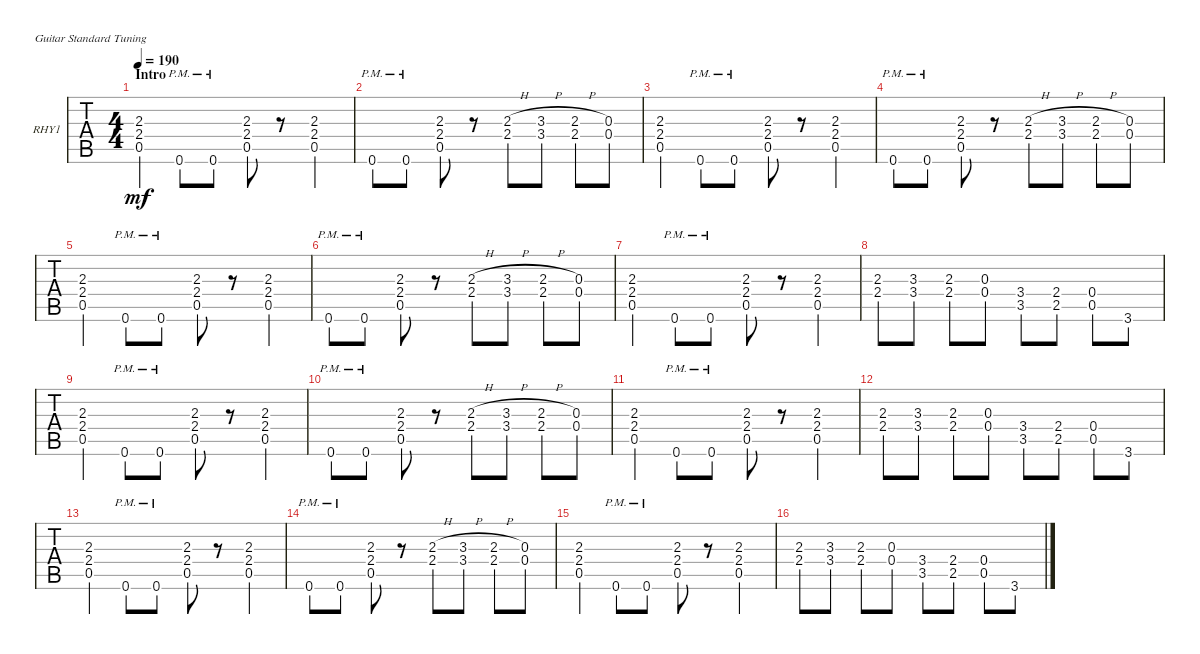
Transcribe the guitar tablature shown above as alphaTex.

\defaultSystemsLayout 4
\bracketExtendMode groupsimilarinstruments
\firstSystemTrackNameOrientation horizontal
\otherSystemsTrackNameOrientation horizontal
\track ("Rhythm Guitar 1" "RHY1") {instrument overdrivenguitar}
\staff {tabs}
\tuning (E4 B3 G3 D3 A2 E2)
\ts (4 4)
\section ("" "Intro")
\tempo 190
\clef g2
\scale
0.485477
\ks c
(0.5 2.4 2.3).4{dy mf instrument overdrivenguitar} 0.6{pm}.8 0.6{pm}.8 (0.5 2.4 2.3).8 r.8 (0.5 2.4 2.3).4 |
\scale
0.257261 0.6{pm}.8 0.6{pm}.8 (0.5 2.4 2.3).8 r.8 (2.3{h} 2.4{h}).8 (3.3{h} 3.4{h}).8 (2.3{h} 2.4{h}).8 (0.3 0.4).8 |
\scale
0.257261 (0.5 2.4 2.3).4 0.6{pm}.8 0.6{pm}.8 (0.5 2.4 2.3).8 r.8 (0.5 2.4 2.3).4 |
\scale
0.333333 0.6{pm}.8 0.6{pm}.8 (0.5 2.4 2.3).8 r.8 (2.3{h} 2.4{h}).8 (3.3{h} 3.4{h}).8 (2.3{h} 2.4{h}).8 (0.3 0.4).8 |
\scale
0.333333 (0.5 2.4 2.3).4 0.6{pm}.8 0.6{pm}.8 (0.5 2.4 2.3).8 r.8 (0.5 2.4 2.3).4 |
\scale
0.333333 0.6{pm}.8 0.6{pm}.8 (0.5 2.4 2.3).8 r.8 (2.3{h} 2.4{h}).8 (3.3{h} 3.4{h}).8 (2.3{h} 2.4{h}).8 (0.3 0.4).8 |
\scale
0.333333 (0.5 2.4 2.3).4 0.6{pm}.8 0.6{pm}.8 (0.5 2.4 2.3).8 r.8 (0.5 2.4 2.3).4 |
\scale
0.333333 (2.3 2.4).8 (3.3 3.4).8 (2.4 2.3).8 (0.4 0.3).8 (3.4 3.5).8 (2.4 2.5).8 (0.4 0.5).8 3.6.8 |
\scale
0.333333 (0.5 2.4 2.3).4 0.6{pm}.8 0.6{pm}.8 (0.5 2.4 2.3).8 r.8 (0.5 2.4 2.3).4 |
\scale
0.333333 0.6{pm}.8 0.6{pm}.8 (0.5 2.4 2.3).8 r.8 (2.3{h} 2.4{h}).8 (3.3{h} 3.4{h}).8 (2.3{h} 2.4{h}).8 (0.3 0.4).8 |
\scale
0.333333 (0.5 2.4 2.3).4 0.6{pm}.8 0.6{pm}.8 (0.5 2.4 2.3).8 r.8 (0.5 2.4 2.3).4 |
\scale
0.333333 (2.3 2.4).8 (3.3 3.4).8 (2.4 2.3).8 (0.4 0.3).8 (3.4 3.5).8 (2.4 2.5).8 (0.4 0.5).8 3.6.8 |
\scale
0.333333 (0.5 2.4 2.3).4 0.6{pm}.8 0.6{pm}.8 (0.5 2.4 2.3).8 r.8 (0.5 2.4 2.3).4 |
\scale
0.333333 0.6{pm}.8 0.6{pm}.8 (0.5 2.4 2.3).8 r.8 (2.3{h} 2.4{h}).8 (3.3{h} 3.4{h}).8 (2.3{h} 2.4{h}).8 (0.3 0.4).8 |
\scale
0.333333 (0.5 2.4 2.3).4 0.6{pm}.8 0.6{pm}.8 (0.5 2.4 2.3).8 r.8 (0.5 2.4 2.3).4 |
(2.3 2.4).8 (3.3 3.4).8 (2.4 2.3).8 (0.4 0.3).8 (3.4 3.5).8 (2.4 2.5).8 (0.4 0.5).8 3.6.8
